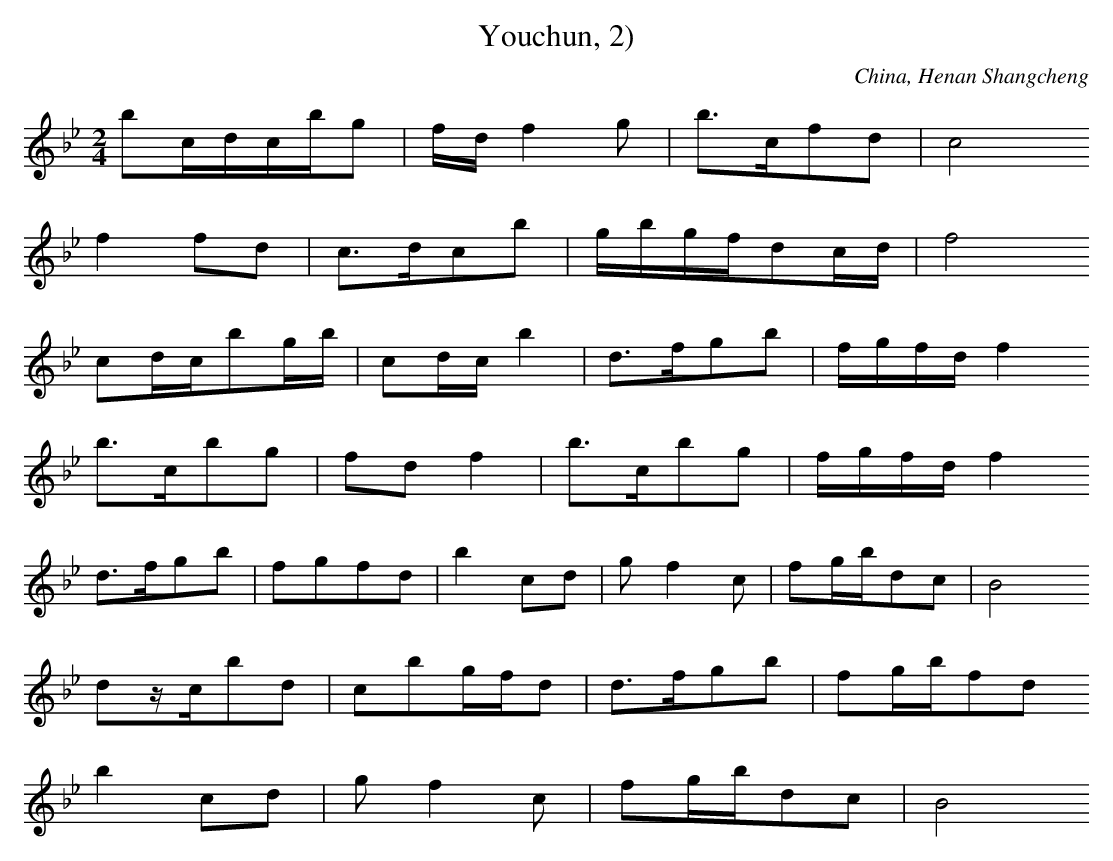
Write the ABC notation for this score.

X:1
T: Youchun, 2)
O: China, Henan Shangcheng
M: 2/4
L: 1/16
K: Bb
b2cdcbg2 | fdf4g2 | b3cf2d2 | c8
f4f2d2 | c3dc2b2 | gbgfd2cd | f8
c2dcb2gb | c2dcb4 | d3fg2b2 | fgfdf4
b3cb2g2 | f2d2f4 | b3cb2g2 | fgfdf4
d3fg2b2 | f2g2f2d2 | b4c2d2 | g2f4c2 | f2gbd2c2 | B8
d2zcb2d2 | c2b2gfd2 | d3fg2b2 | f2gbf2d2
b4c2d2 | g2f4c2 | f2gbd2c2 | B8
